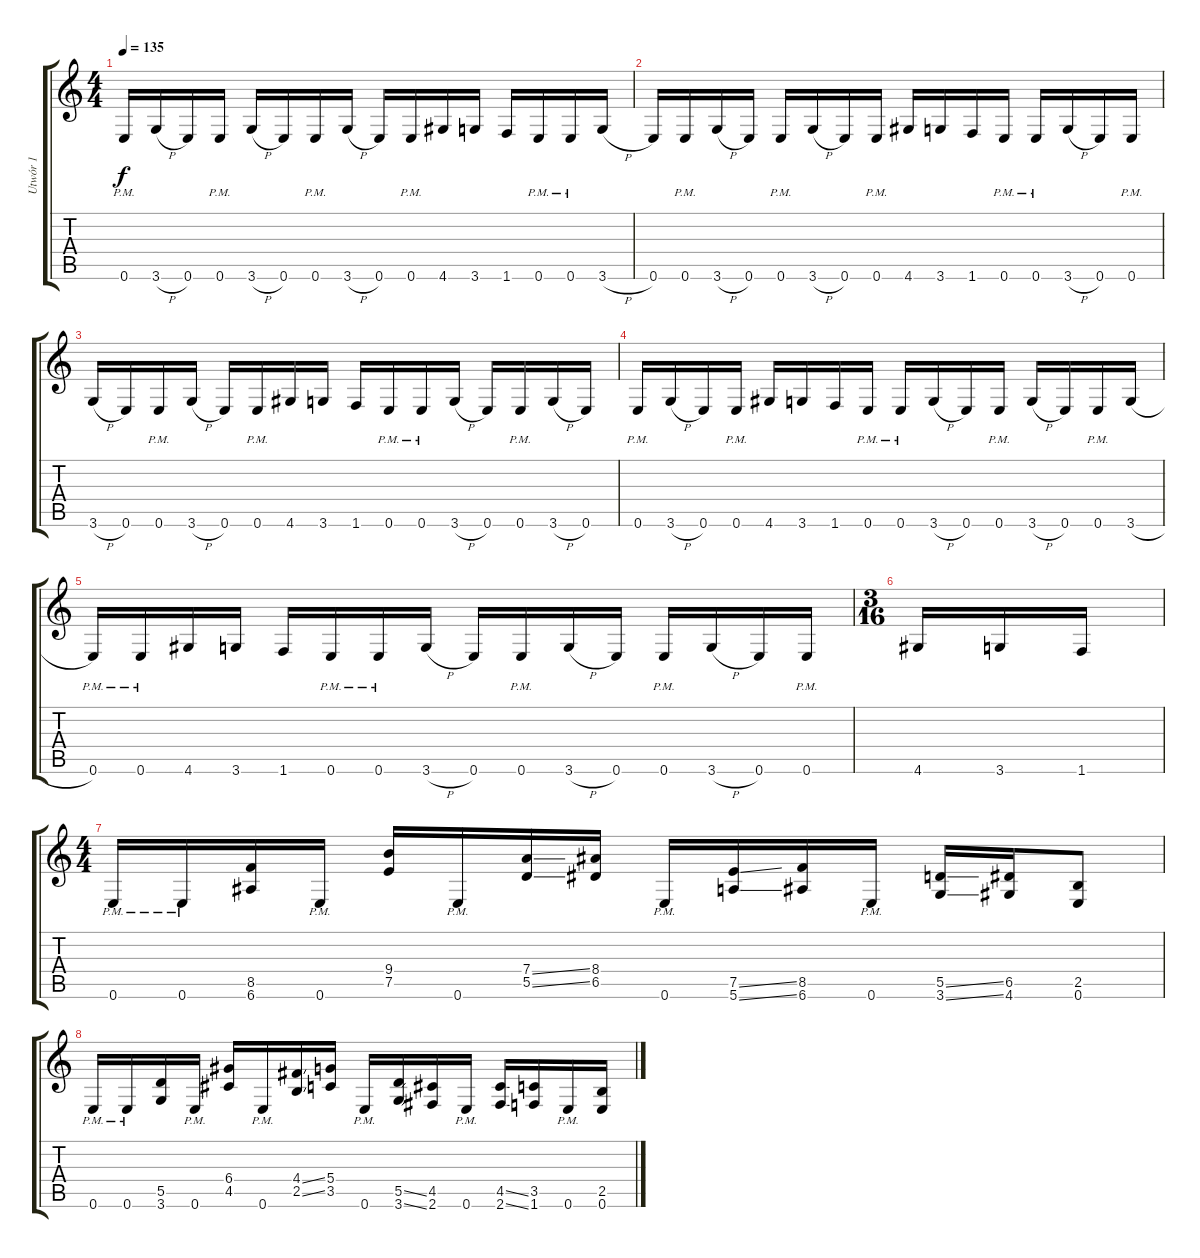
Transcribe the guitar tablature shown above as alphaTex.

\track ("Utwór 1" "Utwór 1") {instrument distortionguitar}
\staff {score tabs}
\tuning (E4 B3 G3 D3 A2 E2) {hide}
\ts (4 4)
\tempo 135
\clef g2
\ks c
0.6{pm}.16{dy f} 3.6{h}.16 0.6.16 0.6{pm}.16 3.6{h}.16 0.6.16 0.6{pm}.16 3.6{h}.16 0.6.16 0.6{pm}.16 4.6.16 3.6.16 1.6.16 0.6{pm}.16 0.6{pm}.16 3.6{h}.16 |
0.6.16 0.6{pm}.16 3.6{h}.16 0.6.16 0.6{pm}.16 3.6{h}.16 0.6.16 0.6{pm}.16 4.6.16 3.6.16 1.6.16 0.6{pm}.16 0.6{pm}.16 3.6{h}.16 0.6.16 0.6{pm}.16 |
3.6{h}.16 0.6.16 0.6{pm}.16 3.6{h}.16 0.6.16 0.6{pm}.16 4.6.16 3.6.16 1.6.16 0.6{pm}.16 0.6{pm}.16 3.6{h}.16 0.6.16 0.6{pm}.16 3.6{h}.16 0.6.16 |
0.6{pm}.16 3.6{h}.16 0.6.16 0.6{pm}.16 4.6.16 3.6.16 1.6.16 0.6{pm}.16 0.6{pm}.16 3.6{h}.16 0.6.16 0.6{pm}.16 3.6{h}.16 0.6.16 0.6{pm}.16 3.6{h}.16 |
0.6{pm}.16 0.6{pm}.16 4.6.16 3.6.16 1.6.16 0.6{pm}.16 0.6{pm}.16 3.6{h}.16 0.6.16 0.6{pm}.16 3.6{h}.16 0.6.16 0.6{pm}.16 3.6{h}.16 0.6.16 0.6{pm}.16 |
\ts (3 16)
4.6.16 3.6.16 1.6.16 |
\ts (4 4)
0.6{pm}.16 0.6{pm}.16 (8.5 6.6).16 0.6{pm}.16 (9.4 7.5).16 0.6{pm}.16 (7.4{ss} 5.5{ss}).16 (8.4 6.5).16 0.6{pm}.16 (7.5{ss} 5.6{ss}).16 (8.5 6.6).16 0.6{pm}.16 (5.5{ss} 3.6{ss}).16 (6.5 4.6).16 (2.5 0.6).8 |
0.6{pm}.16 0.6{pm}.16 (5.5 3.6).16 0.6{pm}.16 (6.4 4.5).16 0.6{pm}.16 (4.4{ss} 2.5{ss}).16 (5.4 3.5).16 0.6{pm}.16 (5.5{ss} 3.6{ss}).16 (4.5 2.6).16 0.6{pm}.16 (4.5{ss} 2.6{ss}).16 (3.5 1.6).16 0.6{pm}.16 (2.5 0.6).16
